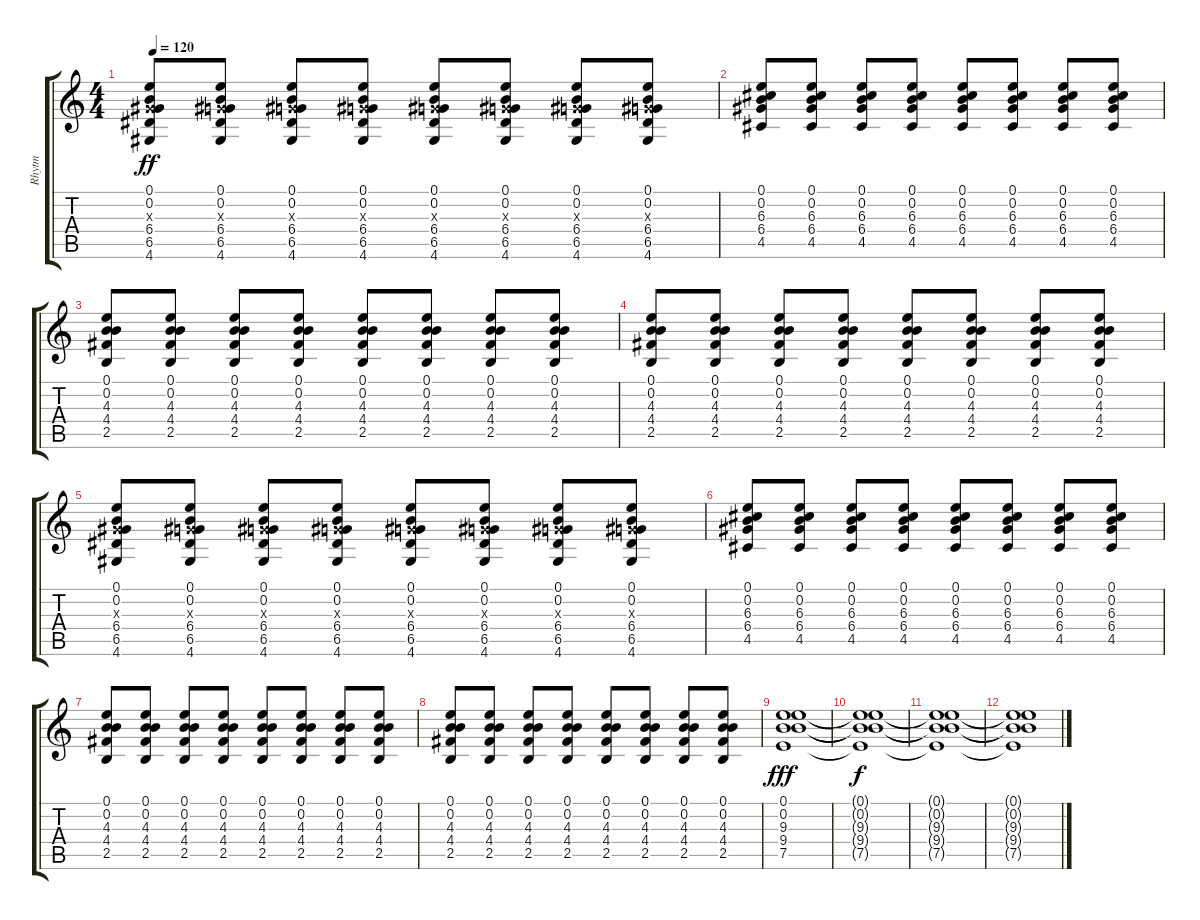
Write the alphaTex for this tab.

\track ("Rhytm" "Rhytm") {instrument electricguitarclean}
\staff {score tabs}
\tuning (E4 B3 G3 D3 A2 E2) {hide}
\ts (4 4)
\tempo 120
\clef g2
\ks c
(0.1 0.2 0.3{x} 6.4 6.5 4.6).8{dy ff} (0.1 0.2 0.3{x} 6.4 6.5 4.6).8 (0.1 0.2 0.3{x} 6.4 6.5 4.6).8 (0.1 0.2 0.3{x} 6.4 6.5 4.6).8 (0.1 0.2 0.3{x} 6.4 6.5 4.6).8 (0.1 0.2 0.3{x} 6.4 6.5 4.6).8 (0.1 0.2 0.3{x} 6.4 6.5 4.6).8 (0.1 0.2 0.3{x} 6.4 6.5 4.6).8 |
(0.1 0.2 6.3 6.4 4.5).8 (0.1 0.2 6.3 6.4 4.5).8 (0.1 0.2 6.3 6.4 4.5).8 (0.1 0.2 6.3 6.4 4.5).8 (0.1 0.2 6.3 6.4 4.5).8 (0.1 0.2 6.3 6.4 4.5).8 (0.1 0.2 6.3 6.4 4.5).8 (0.1 0.2 6.3 6.4 4.5).8 |
(0.1 0.2 4.3 4.4 2.5).8 (0.1 0.2 4.3 4.4 2.5).8 (0.1 0.2 4.3 4.4 2.5).8 (0.1 0.2 4.3 4.4 2.5).8 (0.1 0.2 4.3 4.4 2.5).8 (0.1 0.2 4.3 4.4 2.5).8 (0.1 0.2 4.3 4.4 2.5).8 (0.1 0.2 4.3 4.4 2.5).8 |
(0.1 0.2 4.3 4.4 2.5).8 (0.1 0.2 4.3 4.4 2.5).8 (0.1 0.2 4.3 4.4 2.5).8 (0.1 0.2 4.3 4.4 2.5).8 (0.1 0.2 4.3 4.4 2.5).8 (0.1 0.2 4.3 4.4 2.5).8 (0.1 0.2 4.3 4.4 2.5).8 (0.1 0.2 4.3 4.4 2.5).8 |
(0.1 0.2 0.3{x} 6.4 6.5 4.6).8 (0.1 0.2 0.3{x} 6.4 6.5 4.6).8 (0.1 0.2 0.3{x} 6.4 6.5 4.6).8 (0.1 0.2 0.3{x} 6.4 6.5 4.6).8 (0.1 0.2 0.3{x} 6.4 6.5 4.6).8 (0.1 0.2 0.3{x} 6.4 6.5 4.6).8 (0.1 0.2 0.3{x} 6.4 6.5 4.6).8 (0.1 0.2 0.3{x} 6.4 6.5 4.6).8 |
(0.1 0.2 6.3 6.4 4.5).8 (0.1 0.2 6.3 6.4 4.5).8 (0.1 0.2 6.3 6.4 4.5).8 (0.1 0.2 6.3 6.4 4.5).8 (0.1 0.2 6.3 6.4 4.5).8 (0.1 0.2 6.3 6.4 4.5).8 (0.1 0.2 6.3 6.4 4.5).8 (0.1 0.2 6.3 6.4 4.5).8 |
(0.1 0.2 4.3 4.4 2.5).8 (0.1 0.2 4.3 4.4 2.5).8 (0.1 0.2 4.3 4.4 2.5).8 (0.1 0.2 4.3 4.4 2.5).8 (0.1 0.2 4.3 4.4 2.5).8 (0.1 0.2 4.3 4.4 2.5).8 (0.1 0.2 4.3 4.4 2.5).8 (0.1 0.2 4.3 4.4 2.5).8 |
(0.1 0.2 4.3 4.4 2.5).8 (0.1 0.2 4.3 4.4 2.5).8 (0.1 0.2 4.3 4.4 2.5).8 (0.1 0.2 4.3 4.4 2.5).8 (0.1 0.2 4.3 4.4 2.5).8 (0.1 0.2 4.3 4.4 2.5).8 (0.1 0.2 4.3 4.4 2.5).8 (0.1 0.2 4.3 4.4 2.5).8 |
(0.1 0.2 9.3 9.4 7.5).1{dy fff} |
(0.1{t} 0.2{t} 9.3{t} 9.4{t} 7.5{t}).1{dy f} |
(0.1{t} 0.2{t} 9.3{t} 9.4{t} 7.5{t}).1 |
(0.1{t} 0.2{t} 9.3{t} 9.4{t} 7.5{t}).1
